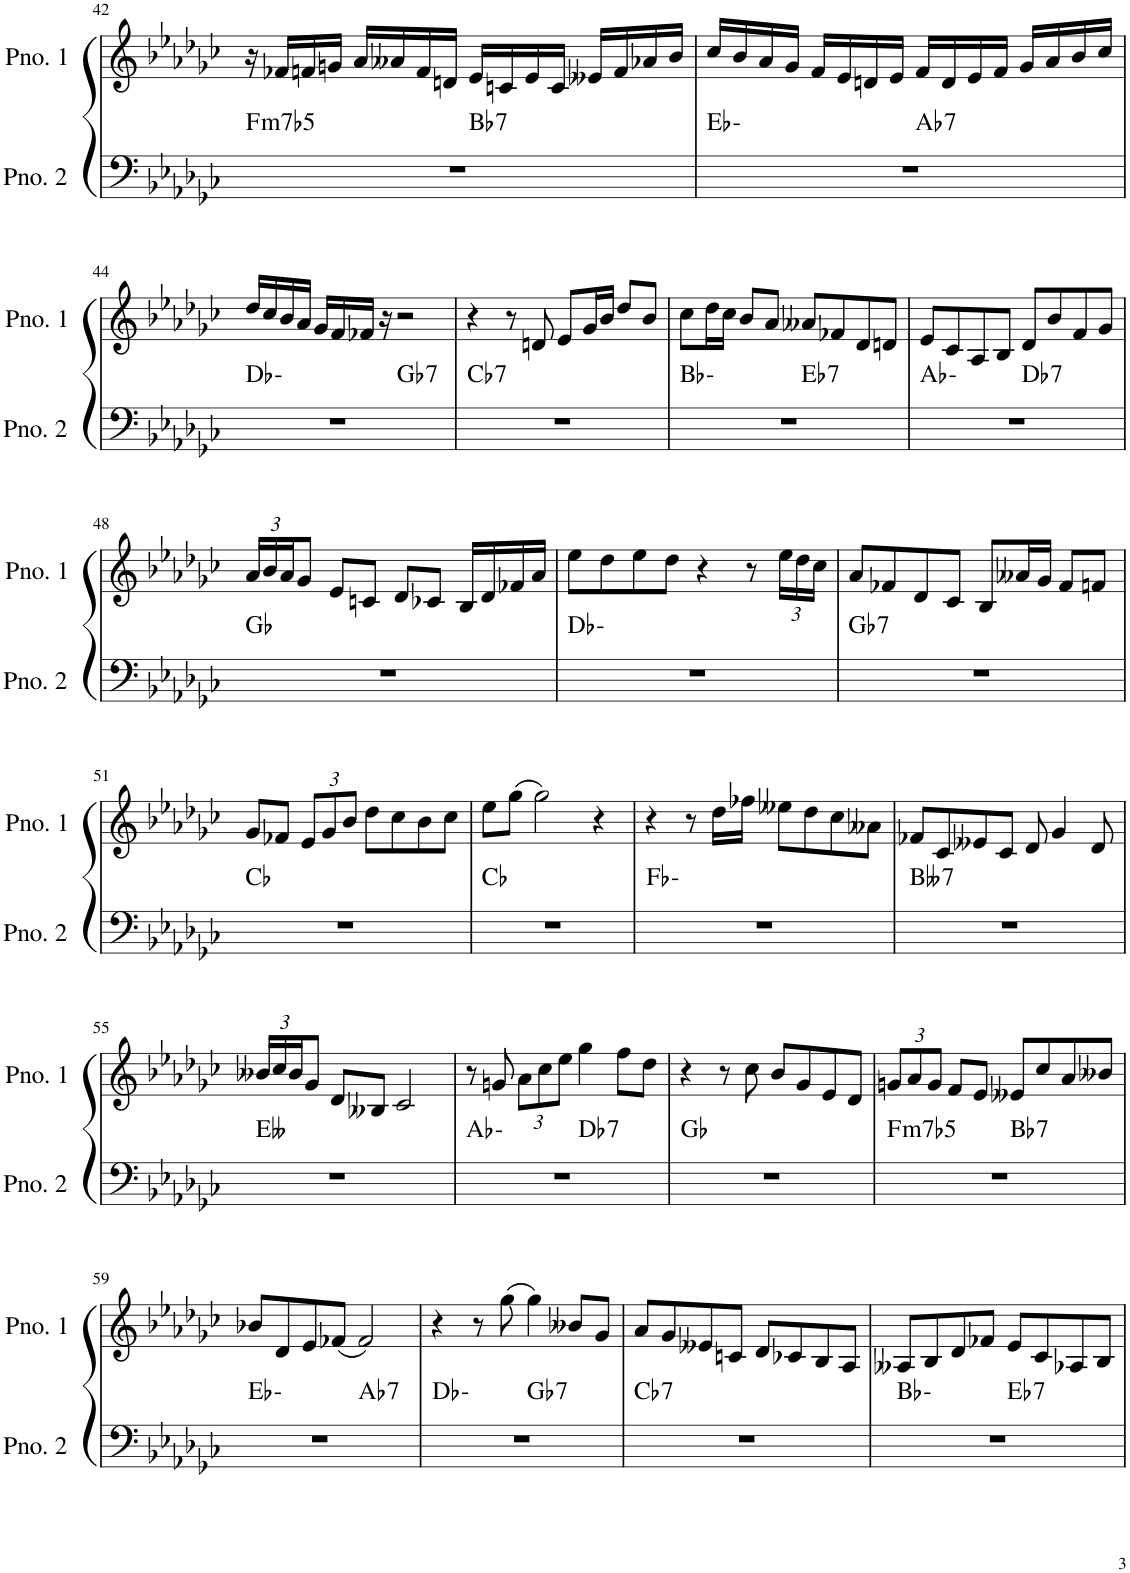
**kern	**harte	**kern
*part2	*part2	*part1
*staff2	*	*staff1
*I"ピアノ 2	*	*I"ピアノ 1
!!LO:PB:g=z
*clefF4	*	*clefG2
*k[b-e-a-d-g-c-]	*	*k[b-e-a-d-g-c-]
*M4/4	*	*M4/4
=42	=42	=42
!	!LO:H:kt=m7b5	!
*^	*	*
1r	2ryy	F:hdim7	16r
.	.	.	16f-X/LL
.	.	.	16fn/
.	.	.	16gn/JJ
.	.	.	16a-/LL
.	.	.	16a--X/
.	.	.	16f/
.	.	.	16dn/JJ
!	!	!LO:H:kt=7	!
.	2ryy	Bb:7	16e-/LL
.	.	.	16cn/
.	.	.	16e-/
.	.	.	16c/JJ
.	.	.	16e--X/LL
.	.	.	16f/
.	.	.	16a-X/
.	.	.	16b-/JJ
=43	=43	=43	=43
1r	2ryy	Eb:min	16cc-/LL
.	.	.	16b-/
.	.	.	16a-/
.	.	.	16g-/JJ
.	.	.	16f/LL
.	.	.	16e-/
.	.	.	16dn/
.	.	.	16e-/JJ
!	!	!LO:H:kt=7	!
.	2ryy	Ab:7	16f/LL
.	.	.	16d/
.	.	.	16e-/
.	.	.	16f/JJ
.	.	.	16g-/LL
.	.	.	16a-/
.	.	.	16b-/
.	.	.	16cc-/JJ
!!LO:LB:g=z
=44	=44	=44	=44
1r	2ryy	Db:min	16dd-/LL
.	.	.	16cc-/
.	.	.	16b-/
.	.	.	16a-/JJ
.	.	.	16g-/LL
.	.	.	16f/
.	.	.	16f-X/JJ
.	.	.	16r
!	!	!LO:H:kt=7	!
.	2ryy	Gb:7	2r
=45	=45	=45	=45
!	!	!LO:H:kt=7	!
*v	*v	*	*
1r	Cb:7	4r
.	.	8r
.	.	8dn/
.	.	8e-/L
.	.	16g-/L
.	.	16b-/JJ
.	.	8dd-/L
.	.	8b-/J
=46	=46	=46
*^	*	*
1r	2ryy	Bb:min	8cc-\L
.	.	.	16dd-\L
.	.	.	16cc-\JJ
.	.	.	8b-/L
.	.	.	8a-/J
!	!	!LO:H:kt=7	!
.	2ryy	Eb:7	8a--X/L
.	.	.	8f-X/
.	.	.	8d-/
.	.	.	8dn/J
=47	=47	=47	=47
1r	2ryy	Ab:min	8e-/L
.	.	.	8c-/
.	.	.	8A-/
.	.	.	8B-/J
!	!	!LO:H:kt=7	!
.	2ryy	Db:7	8d-/L
.	.	.	8b-/
.	.	.	8f/
.	.	.	8g-/J
*v	*v	*	*
!!LO:LB:g=z
=48	=48	=48
*	*	*Xbrackettup
1r	Gb:maj	24a-/LL
.	.	24b-/
.	.	24a-/J
.	.	8g-/J
.	.	8e-/L
.	.	8cn/J
.	.	8d-/L
.	.	8c-X/J
.	.	16B-/LL
.	.	16d-/
.	.	16f-X/
.	.	16a-/JJ
=49	=49	=49
1r	Db:min	8ee-\L
.	.	8dd-\
.	.	8ee-\
.	.	8dd-\J
.	.	4r
.	.	8r
.	.	24ee-\LL
.	.	24dd-\
.	.	24cc-\JJ
=50	=50	=50
!	!LO:H:kt=7	!
1r	Gb:7	8a-/L
.	.	8f-X/
.	.	8d-/
.	.	8c-/J
.	.	8B-/L
.	.	16a--X/L
.	.	16g-/JJ
.	.	8f-/L
.	.	8fn/J
!!LO:LB:g=z
=51	=51	=51
1r	Cb:maj	8g-/L
.	.	8f-X/J
.	.	12e-/L
.	.	12g-/
.	.	12b-/J
.	.	8dd-\L
.	.	8cc-\
.	.	8b-\
.	.	8cc-\J
=52	=52	=52
1r	Cb:maj	8ee-\L
.	.	(8gg-\J
.	.	2gg-\)
.	.	4r
=53	=53	=53
1r	Fb:min	4r
.	.	8r
.	.	16dd-\LL
.	.	16ff-X\JJ
.	.	8ee--X\L
.	.	8dd-\
.	.	8cc-\
.	.	8a--X\J
=54	=54	=54
!	!LO:H:kt=7	!
1r	Bbb:7	8f-X/L
.	.	8c-/
.	.	8e--X/
.	.	8c-/J
.	.	8d-/
.	.	4g-/
.	.	8d-/
!!LO:LB:g=z
=55	=55	=55
1r	Ebb:maj	24b--X/LL
.	.	24cc-/
.	.	24b--/J
.	.	8g-/J
.	.	8d-/L
.	.	8B--X/J
.	.	2c-/
=56	=56	=56
*^	*	*
1r	2ryy	Ab:min	8r
.	.	.	8gn/
.	.	.	12a-\L
.	.	.	12cc-\
.	.	.	12ee-\J
!	!	!LO:H:kt=7	!
.	2ryy	Db:7	4gg-\
.	.	.	8ff\L
.	.	.	8dd-\J
*v	*v	*	*
=57	=57	=57
1r	Gb:maj	4r
.	.	8r
.	.	8cc-\
.	.	8b-/L
.	.	8g-/
.	.	8e-/
.	.	8d-/J
=58	=58	=58
!	!LO:H:kt=m7b5	!
*^	*	*
1r	2ryy	F:hdim7	12gn/L
.	.	.	12a-/
.	.	.	12g/J
.	.	.	8f/L
.	.	.	8e-/J
!	!	!LO:H:kt=7	!
.	2ryy	Bb:7	8e--X/L
.	.	.	8cc-/
.	.	.	8a-/
.	.	.	8b--X/J
!!LO:LB:g=z
=59	=59	=59	=59
1r	2ryy	Eb:min	8b-X/L
.	.	.	8d-/
.	.	.	8e-/
.	.	.	(8f-X/J
!	!	!LO:H:kt=7	!
.	2ryy	Ab:7	2f-/)
=60	=60	=60	=60
1r	2ryy	Db:min	4r
.	.	.	8r
.	.	.	(8gg-\
!	!	!LO:H:kt=7	!
.	2ryy	Gb:7	4gg-\)
.	.	.	8b--X/L
.	.	.	8g-/J
=61	=61	=61	=61
!	!	!LO:H:kt=7	!
*v	*v	*	*
1r	Cb:7	8a-/L
.	.	8g-/
.	.	8e--X/
.	.	8cn/J
.	.	8d-/L
.	.	8c-X/
.	.	8B-/
.	.	8A-/J
=62	=62	=62
*^	*	*
1r	2ryy	Bb:min	8A--X/L
.	.	.	8B-/
.	.	.	8d-/
.	.	.	8f-X/J
!	!	!LO:H:kt=7	!
.	2ryy	Eb:7	8e-/L
.	.	.	8c-/
.	.	.	8A-X/
.	.	.	8B-/J
*v	*v	*	*
=	=	=
*-	*-	*-
